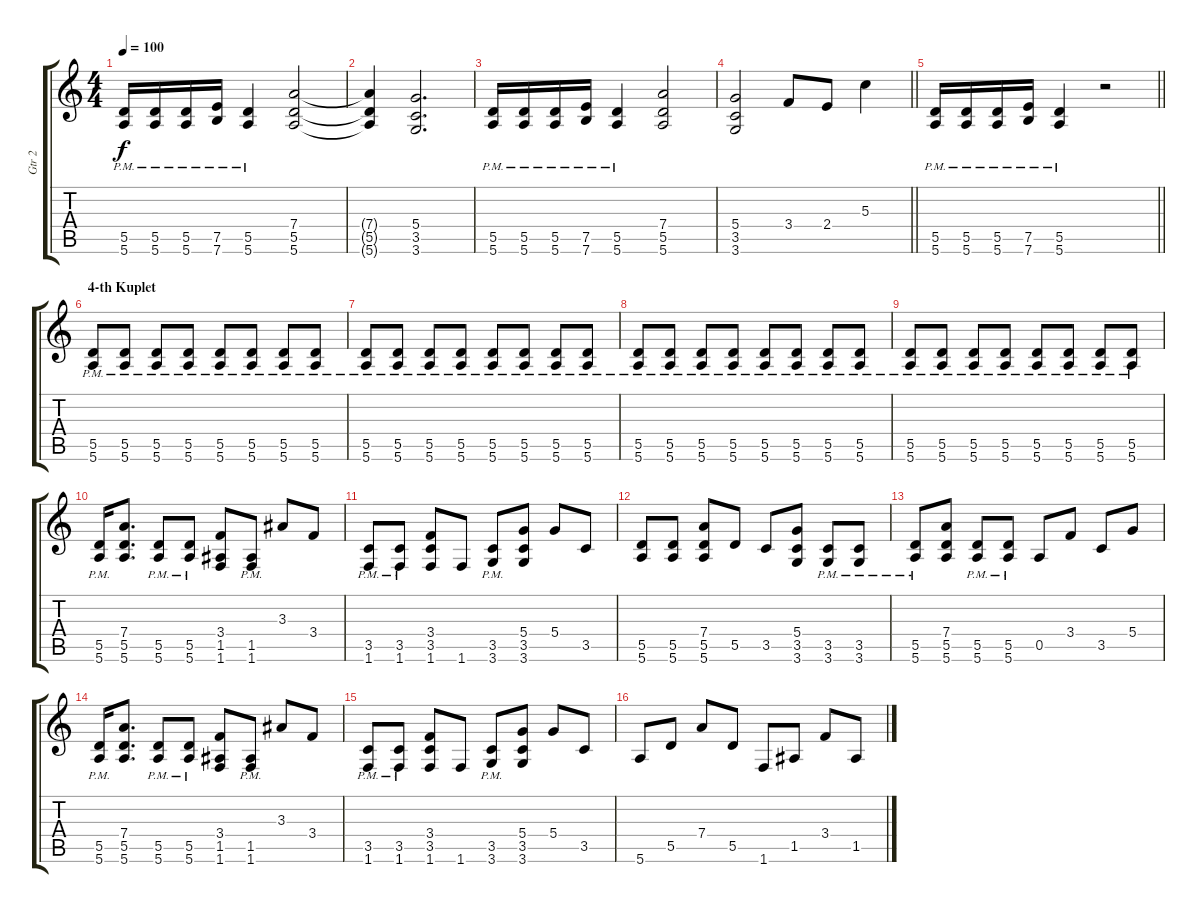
\track ("Gtr 2" "Gtr 2") {instrument distortionguitar}
\staff {score tabs}
\tuning (E4 B3 G3 D3 A2 E2) {hide}
\ts (4 4)
\tempo 100
\clef g2
\ks c
(5.5{pm} 5.6{pm}).16{dy f} (5.5{pm} 5.6{pm}).16 (5.5{pm} 5.6{pm}).16 (7.5{pm} 7.6{pm}).16 (5.5{pm} 5.6{pm}).4 (7.4 5.5 5.6).2 |
(7.4{t} 5.5{t} 5.6{t}).4 (5.4 3.5 3.6).2{d} |
(5.5{pm} 5.6{pm}).16 (5.5{pm} 5.6{pm}).16 (5.5{pm} 5.6{pm}).16 (7.5{pm} 7.6{pm}).16 (5.5{pm} 5.6{pm}).4 (7.4 5.5 5.6).2 |
\barLineRight lightlight
(5.4 3.5 3.6).2 3.4.8 2.4.8 5.3.4 |
\barLineRight lightlight
(5.5{pm} 5.6{pm}).16 (5.5{pm} 5.6{pm}).16 (5.5{pm} 5.6{pm}).16 (7.5{pm} 7.6{pm}).16 (5.5{pm} 5.6{pm}).4 r.2 |
\section ("" "4-th Kuplet")
(5.5{pm} 5.6{pm}).8 (5.5{pm} 5.6{pm}).8 (5.5{pm} 5.6{pm}).8 (5.5{pm} 5.6{pm}).8 (5.5{pm} 5.6{pm}).8 (5.5{pm} 5.6{pm}).8 (5.5{pm} 5.6{pm}).8 (5.5{pm} 5.6{pm}).8 |
(5.5{pm} 5.6{pm}).8 (5.5{pm} 5.6{pm}).8 (5.5{pm} 5.6{pm}).8 (5.5{pm} 5.6{pm}).8 (5.5{pm} 5.6{pm}).8 (5.5{pm} 5.6{pm}).8 (5.5{pm} 5.6{pm}).8 (5.5{pm} 5.6{pm}).8 |
(5.5{pm} 5.6{pm}).8 (5.5{pm} 5.6{pm}).8 (5.5{pm} 5.6{pm}).8 (5.5{pm} 5.6{pm}).8 (5.5{pm} 5.6{pm}).8 (5.5{pm} 5.6{pm}).8 (5.5{pm} 5.6{pm}).8 (5.5{pm} 5.6{pm}).8 |
(5.5{pm} 5.6{pm}).8 (5.5{pm} 5.6{pm}).8 (5.5{pm} 5.6{pm}).8 (5.5{pm} 5.6{pm}).8 (5.5{pm} 5.6{pm}).8 (5.5{pm} 5.6{pm}).8 (5.5{pm} 5.6{pm}).8 (5.5{pm} 5.6{pm}).8 |
(5.5 5.6{pm}).16 (7.4 5.5 5.6).8{d} (5.5{pm} 5.6{pm}).8 (5.5{pm} 5.6{pm}).8 (3.4 1.5 1.6).8 (1.5 1.6{pm}).8 3.3.8 3.4.8 |
(3.5{pm} 1.6{pm}).8 (3.5{pm} 1.6{pm}).8 (3.4 3.5 1.6).8 1.6.8 (3.5{pm} 3.6{pm}).8 (5.4 3.5 3.6).8 5.4.8 3.5.8 |
(5.5 5.6).8 (5.5 5.6).8 (7.4 5.5 5.6).8 5.5.8 3.5.8 (5.4 3.5 3.6).8 (3.5{pm} 3.6{pm}).8 (3.5{pm} 3.6{pm}).8 |
(5.5{pm} 5.6{pm}).8 (7.4 5.5 5.6).8 (5.5{pm} 5.6{pm}).8 (5.5{pm} 5.6{pm}).8 0.5.8 3.4.8 3.5.8 5.4.8 |
(5.5 5.6{pm}).16 (7.4 5.5 5.6).8{d} (5.5{pm} 5.6{pm}).8 (5.5{pm} 5.6{pm}).8 (3.4 1.5 1.6).8 (1.5 1.6{pm}).8 3.3.8 3.4.8 |
(3.5{pm} 1.6{pm}).8 (3.5{pm} 1.6{pm}).8 (3.4 3.5 1.6).8 1.6.8 (3.5{pm} 3.6{pm}).8 (5.4 3.5 3.6).8 5.4.8 3.5.8 |
5.6.8 5.5.8 7.4.8 5.5.8 1.6.8 1.5.8 3.4.8 1.5.8
